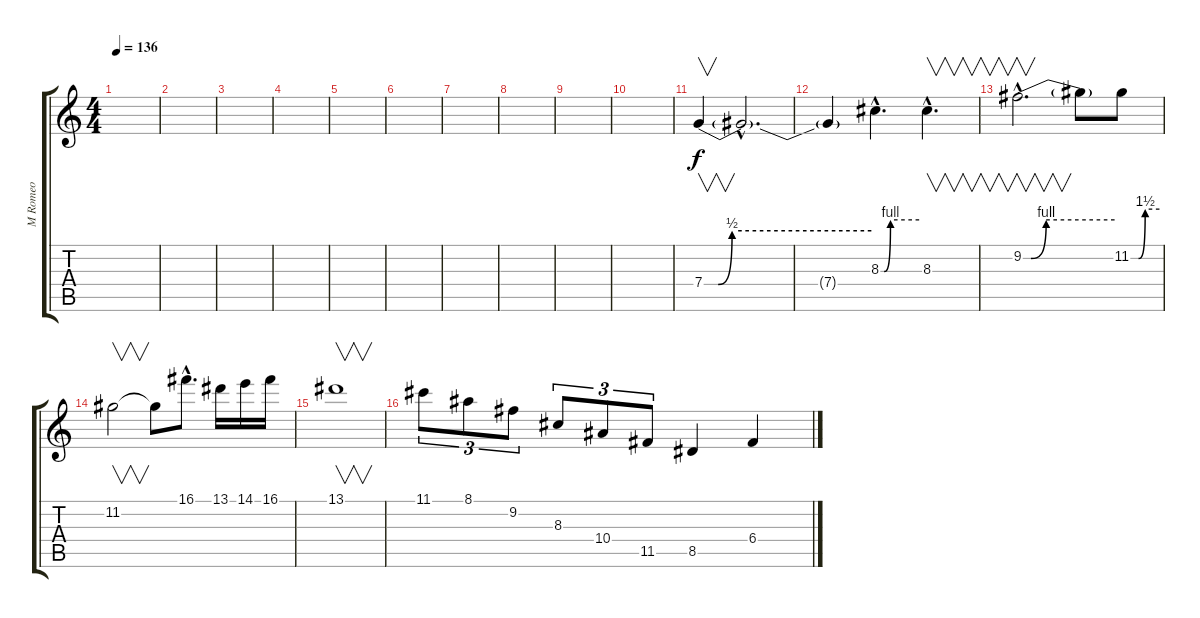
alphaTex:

\track ("M Romeo" "M Romeo") {instrument overdrivenguitar}
\staff {score tabs}
\tuning (D4 A3 F3 C3 G2 D2) {hide}
\ts (4 4)
\tempo 136
\clef g2
\ks c
|
|
|
|
|
|
|
|
|
|
7.4{be (custom 0 0 5 0 10 2 60 2)}.4{v volume 15} 7.4{hac t}.2{d} |
7.4{t}.4 8.3{be (custom 0 0 5 0 15 4 60 4) hac}.4{d} 8.3{hac}.4{v d} |
9.2{be (custom 0 0 5 0 15 4 60 4) hac}.2{v d} 9.2{t}.8 11.2{be (custom 0 0 16 0 30 6 60 6)}.8 |
11.2.2{v} 11.2{t}.8 16.1{hac}.8{d} 13.1.16 14.1.16 16.1.16 |
13.1.1{v} |
11.1.8{tu (3 2)} 8.1.8{tu (3 2)} 9.2.8{tu (3 2)} 8.3.8{tu (3 2)} 10.4.8{tu (3 2)} 11.5.8{tu (3 2)} 8.5.4 6.4.4
